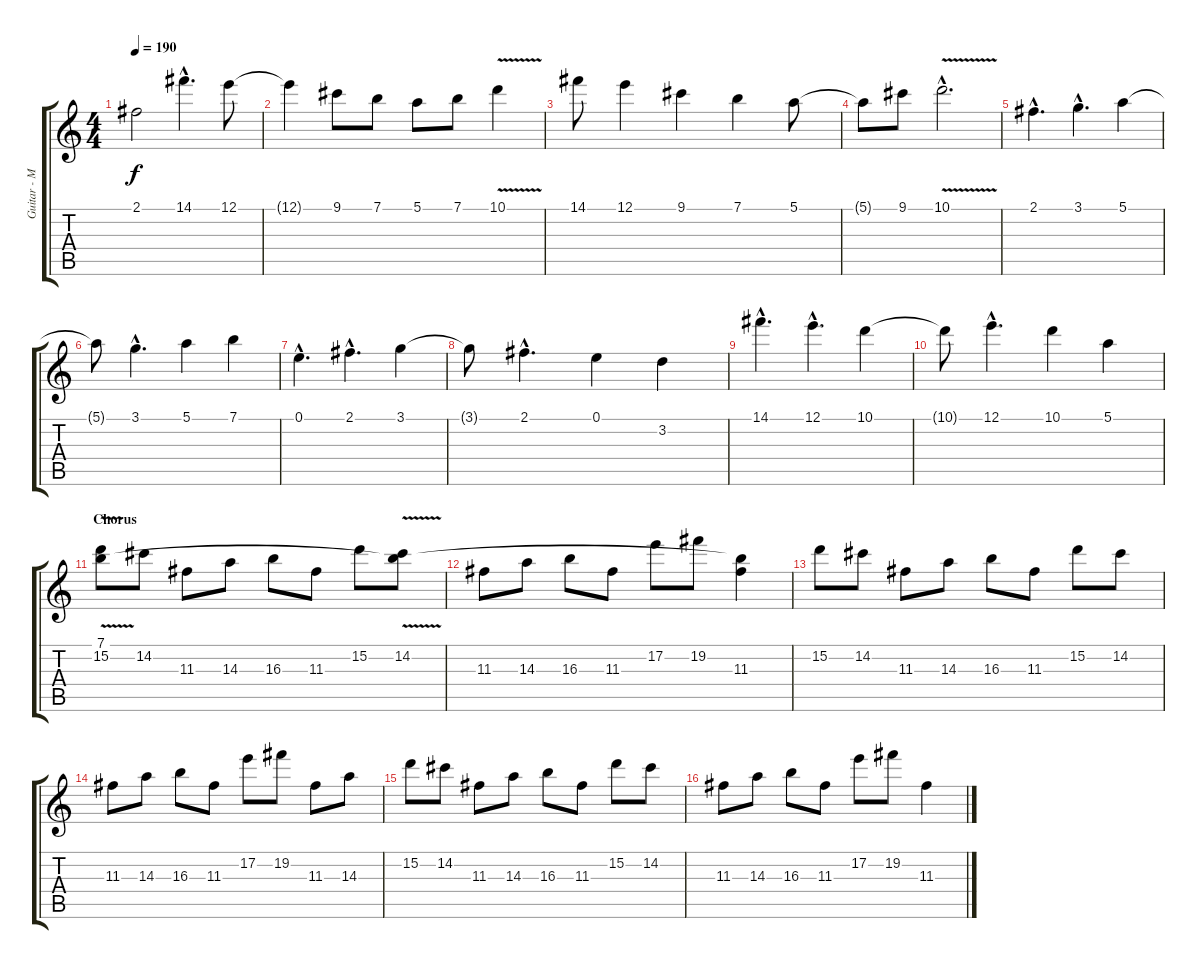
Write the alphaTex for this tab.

\track ("Guitar - Mikael Sanorf" "Guitar - M") {instrument distortionguitar}
\staff {score tabs}
\tuning (E4 B3 G3 D3 A2 E2) {hide}
\ts (4 4)
\tempo 190
\clef g2
\ks c
2.1.2{dy f} 14.1{hac}.4{d} 12.1.8 |
12.1{t}.4 9.1.8 7.1.8 5.1.8 7.1.8 10.1{v}.4 |
14.1.8 12.1.4 9.1.4 7.1.4 5.1.8 |
5.1{t}.8 9.1.8 10.1{v hac}.2{d} |
2.1{hac}.4{d} 3.1{hac}.4{d} 5.1.4 |
5.1{t}.8 3.1{hac}.4{d} 5.1.4 7.1.4 |
0.1{hac}.4{d} 2.1{hac}.4{d} 3.1.4 |
3.1{t}.8 2.1{hac}.4{d} 0.1.4 3.2.4 |
14.1{hac}.4{d} 12.1{hac}.4{d} 10.1.4 |
10.1{t}.8 12.1{hac}.4{d} 10.1.4 5.1.4 |
\section ("" "Chorus")
(7.1{v} 15.2).8 14.2.8 11.3.8 14.3.8 16.3.8 11.3.8 15.2.8 (7.1{t} 14.2).8 |
11.3.8 14.3.8 16.3.8 11.3.8 17.2.8 19.2.8 (7.1{t} 11.3).4 |
15.2.8 14.2.8 11.3.8 14.3.8 16.3.8 11.3.8 15.2.8 14.2.8 |
11.3.8 14.3.8 16.3.8 11.3.8 17.2.8 19.2.8 11.3.8 14.3.8 |
15.2.8 14.2.8 11.3.8 14.3.8 16.3.8 11.3.8 15.2.8 14.2.8 |
11.3.8 14.3.8 16.3.8 11.3.8 17.2.8 19.2.8 11.3.4
